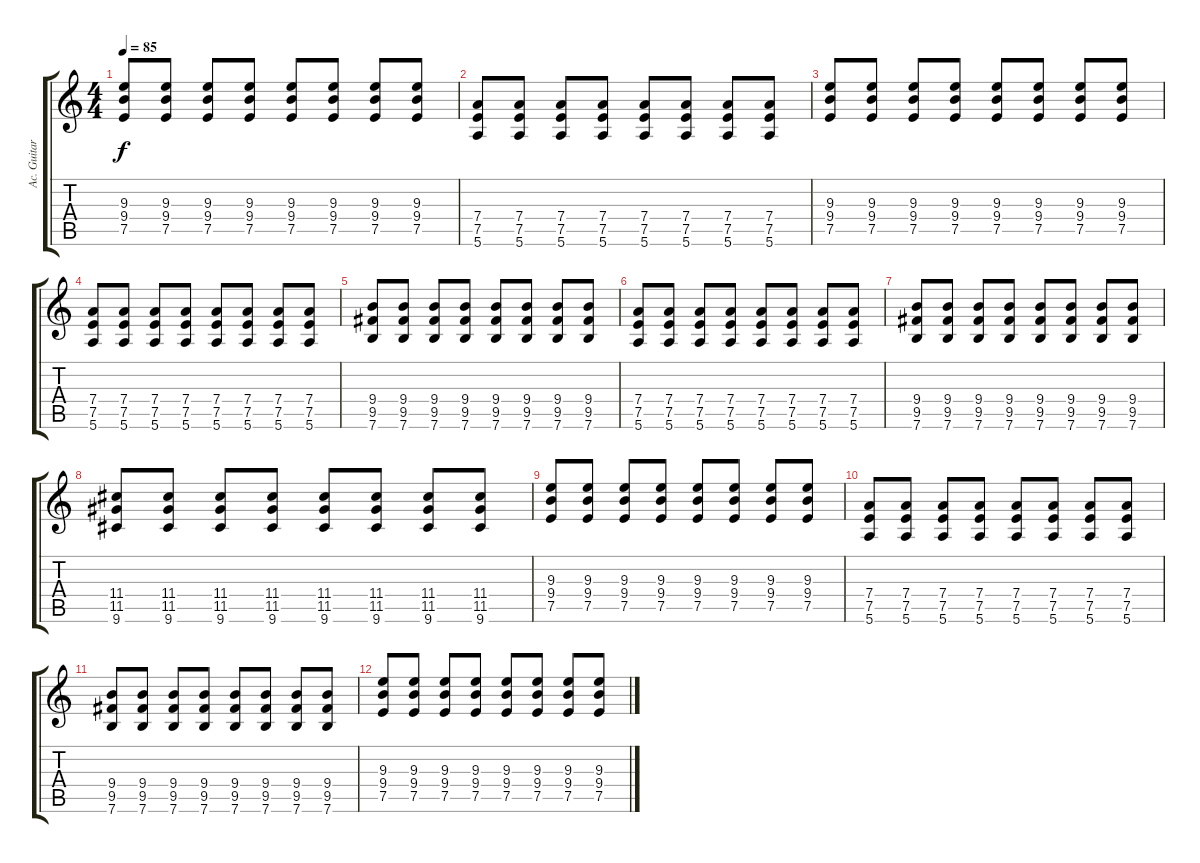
\track ("Ac. Guitar" "Ac. Guitar") {instrument acousticguitarnylon}
\staff {score tabs}
\tuning (E4 B3 G3 D3 A2 E2) {hide}
\ts (4 4)
\tempo 85
\clef g2
\ks c
(9.3 9.4 7.5).8{dy f} (9.3 9.4 7.5).8 (9.3 9.4 7.5).8 (9.3 9.4 7.5).8 (9.3 9.4 7.5).8 (9.3 9.4 7.5).8 (9.3 9.4 7.5).8 (9.3 9.4 7.5).8 |
(7.4 7.5 5.6).8 (7.4 7.5 5.6).8 (7.4 7.5 5.6).8 (7.4 7.5 5.6).8 (7.4 7.5 5.6).8 (7.4 7.5 5.6).8 (7.4 7.5 5.6).8 (7.4 7.5 5.6).8 |
(9.3 9.4 7.5).8 (9.3 9.4 7.5).8 (9.3 9.4 7.5).8 (9.3 9.4 7.5).8 (9.3 9.4 7.5).8 (9.3 9.4 7.5).8 (9.3 9.4 7.5).8 (9.3 9.4 7.5).8 |
(7.4 7.5 5.6).8 (7.4 7.5 5.6).8 (7.4 7.5 5.6).8 (7.4 7.5 5.6).8 (7.4 7.5 5.6).8 (7.4 7.5 5.6).8 (7.4 7.5 5.6).8 (7.4 7.5 5.6).8 |
(9.4 9.5 7.6).8 (9.4 9.5 7.6).8 (9.4 9.5 7.6).8 (9.4 9.5 7.6).8 (9.4 9.5 7.6).8 (9.4 9.5 7.6).8 (9.4 9.5 7.6).8 (9.4 9.5 7.6).8 |
(7.4 7.5 5.6).8 (7.4 7.5 5.6).8 (7.4 7.5 5.6).8 (7.4 7.5 5.6).8 (7.4 7.5 5.6).8 (7.4 7.5 5.6).8 (7.4 7.5 5.6).8 (7.4 7.5 5.6).8 |
(9.4 9.5 7.6).8 (9.4 9.5 7.6).8 (9.4 9.5 7.6).8 (9.4 9.5 7.6).8 (9.4 9.5 7.6).8 (9.4 9.5 7.6).8 (9.4 9.5 7.6).8 (9.4 9.5 7.6).8 |
(11.4 11.5 9.6).8 (11.4 11.5 9.6).8 (11.4 11.5 9.6).8 (11.4 11.5 9.6).8 (11.4 11.5 9.6).8 (11.4 11.5 9.6).8 (11.4 11.5 9.6).8 (11.4 11.5 9.6).8 |
(9.3 9.4 7.5).8 (9.3 9.4 7.5).8 (9.3 9.4 7.5).8 (9.3 9.4 7.5).8 (9.3 9.4 7.5).8 (9.3 9.4 7.5).8 (9.3 9.4 7.5).8 (9.3 9.4 7.5).8 |
(7.4 7.5 5.6).8 (7.4 7.5 5.6).8 (7.4 7.5 5.6).8 (7.4 7.5 5.6).8 (7.4 7.5 5.6).8 (7.4 7.5 5.6).8 (7.4 7.5 5.6).8 (7.4 7.5 5.6).8 |
(9.4 9.5 7.6).8 (9.4 9.5 7.6).8 (9.4 9.5 7.6).8 (9.4 9.5 7.6).8 (9.4 9.5 7.6).8 (9.4 9.5 7.6).8 (9.4 9.5 7.6).8 (9.4 9.5 7.6).8 |
(9.3 9.4 7.5).8 (9.3 9.4 7.5).8 (9.3 9.4 7.5).8 (9.3 9.4 7.5).8 (9.3 9.4 7.5).8 (9.3 9.4 7.5).8 (9.3 9.4 7.5).8 (9.3 9.4 7.5).8
